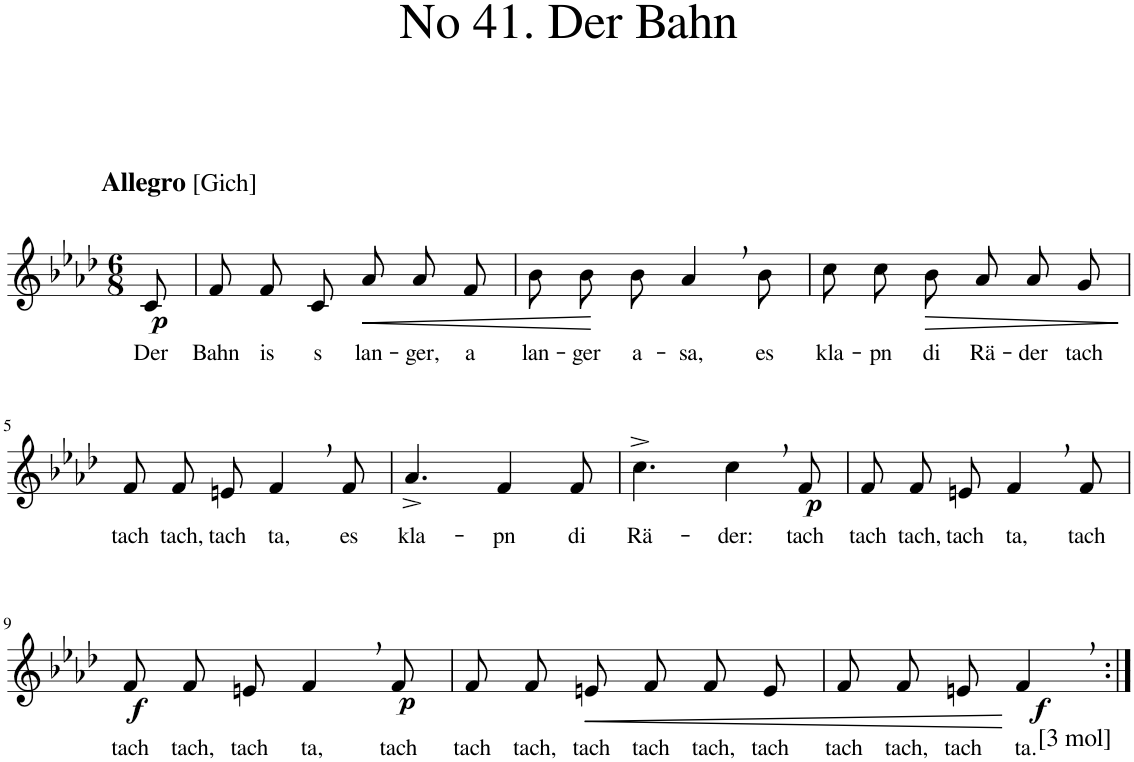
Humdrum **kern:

**kern	**text	**dynam
*part1	*part1	*part1
*staff1	*staff1	*staff1
*I"Klavier	*	*
*I'Klav.	*	*
*clefG2	*	*
*k[b-e-a-d-]	*	*
*M6/8	*	*
=1	=1	=1
!LO:TX:a:B:t=Allegro	!	!
!LO:TX:a:t=[Gich]	!	!
!	!LO:LY:b	!LO:DY:b
8c/	Der	p
=2	=2	=2
!	!LO:LY:b	!
8f/L	Bahn	.
!	!LO:LY:b	!
8f/	is	.
!	!LO:LY:b	!
8c/J	s	.
!	!LO:LY:b	!LO:HP:b
8a-/L	lan-	<
!	!LO:LY:b	!
8a-/	-ger,	.
!	!LO:LY:b	!
8f/J	a	.
.	.	[
=3	=3	=3
!	!LO:LY:b	!
8b-\L	lan-	.
!	!LO:LY:b	!
8b-\	-ger	.
!	!LO:LY:b	!
8b-\J	a-	.
!	!LO:LY:b	!
4a-,/	-sa,	.
!	!LO:LY:b	!
8b-\	es	.
=4	=4	=4
!	!LO:LY:b	!
8cc\L	kla-	.
!	!LO:LY:b	!
8cc\	-pn	.
!	!LO:LY:b	!LO:HP:b
8b-\J	di	>
!	!LO:LY:b	!
8a-/L	Rä-	.
!	!LO:LY:b	!
8a-/	-der	.
!	!LO:LY:b	!
8g/J	tach	.
.	.	]
!!LO:LB:g=z
=5	=5	=5
!	!LO:LY:b	!
8f/L	tach	.
!	!LO:LY:b	!
8f/	tach,	.
!	!LO:LY:b	!
8en/J	tach	.
!	!LO:LY:b	!
4f,/	ta,	.
!	!LO:LY:b	!
8f/	es	.
=6	=6	=6
!	!LO:LY:b	!
4.a-^/	kla-	.
!	!LO:LY:b	!
4f/	-pn	.
!	!LO:LY:b	!
8f/	di	.
=7	=7	=7
!	!LO:LY:b	!
4.cc^\	Rä-	.
!	!LO:LY:b	!
4cc,\	-der:	.
!	!LO:LY:b	!LO:DY:b
8f/	tach	p
=8	=8	=8
!	!LO:LY:b	!
8f/L	tach	.
!	!LO:LY:b	!
8f/	tach,	.
!	!LO:LY:b	!
8en/J	tach	.
!	!LO:LY:b	!
4f,/	ta,	.
!	!LO:LY:b	!
8f/	tach	.
!!LO:LB:g=z
=9	=9	=9
!	!LO:LY:b	!LO:DY:b
8f/L	tach	f
!	!LO:LY:b	!
8f/	tach,	.
!	!LO:LY:b	!
8en/J	tach	.
!	!LO:LY:b	!
4f,/	ta,	.
!	!LO:LY:b	!LO:DY:b
8f/	tach	p
=10	=10	=10
!	!LO:LY:b	!
8f/L	tach	.
!	!LO:LY:b	!
8f/	tach,	.
!	!LO:LY:b	!LO:HP:b
8en/J	tach	<
!	!LO:LY:b	!
8f/L	tach	.
!	!LO:LY:b	!
8f/	tach,	.
!	!LO:LY:b	!
8e/J	tach	.
.	.	[
=11	=11	=11
!	!LO:LY:b	!
8f/L	tach	.
!	!LO:LY:b	!
8f/	tach,	.
!	!LO:LY:b	!
8en/J	tach	.
!LO:TX:b:t=[3 mol]	!	!
!	!LO:LY:b	!LO:DY:b
4f,/	ta.	f
=:|!	=:|!	=:|!
*-	*-	*-
